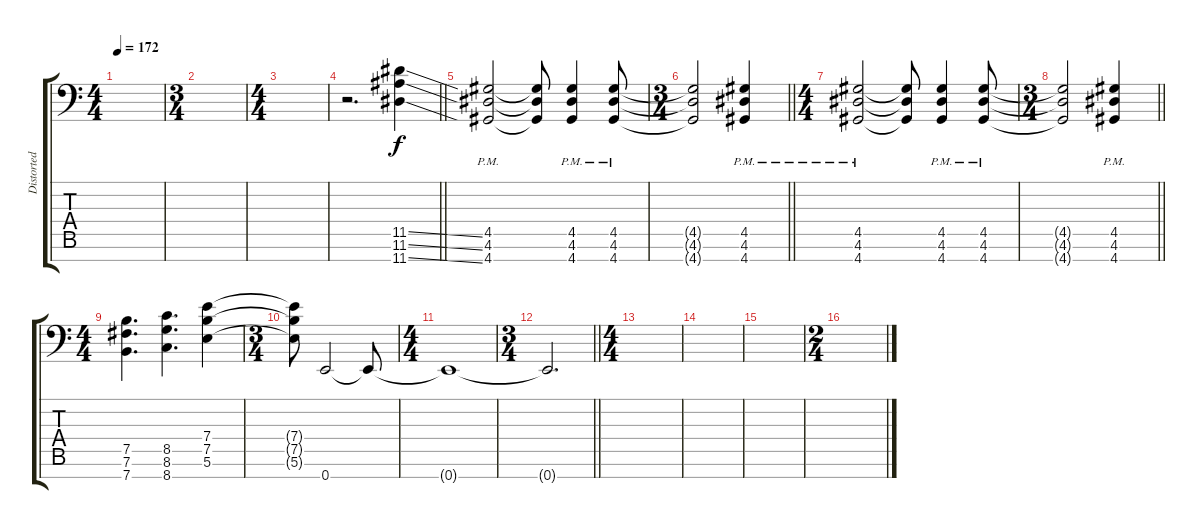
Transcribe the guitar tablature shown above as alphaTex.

\track ("Distorted 8 string" "Distorted ") {instrument distortionguitar}
\staff {score tabs}
\tuning (B3 G3 D3 A2 E2 B1 E1) {hide}
\ts (4 4)
\tempo 172
\clef f4
\ks c
|
\ts (3 4)
|
\ts (4 4)
|
\barLineRight lightlight
r.2{d} (11.5{ss} 11.6{ss} 11.7{ss}).4 |
(4.5{pm} 4.6{pm} 4.7{pm}).2 (4.5{t} 4.6{t} 4.7{t}).8 (4.5{pm} 4.6{pm} 4.7{pm}).4 (4.5{pm} 4.6{pm} 4.7{pm}).8 |
\ts (3 4)
\barLineRight lightlight
(4.5{t} 4.6{t} 4.7{t}).2 (4.5{pm} 4.6{pm} 4.7{pm}).4 |
\ts (4 4)
(4.5{pm} 4.6{pm} 4.7{pm}).2 (4.5{t} 4.6{t} 4.7{t}).8 (4.5{pm} 4.6{pm} 4.7{pm}).4 (4.5{pm} 4.6{pm} 4.7{pm}).8 |
\ts (3 4)
\barLineRight lightlight
(4.5{t} 4.6{t} 4.7{t}).2 (4.5{pm} 4.6{pm} 4.7{pm}).4 |
\ts (4 4)
(7.5 7.6 7.7).4{d} (8.5 8.6 8.7).4{d} (7.4 7.5 5.6).4 |
\ts (3 4)
(7.4{t} 7.5{t} 5.6{t}).8 0.7.2{volume 0} 0.7{t}.8 |
\ts (4 4)
0.7{t}.1 |
\ts (3 4)
\barLineRight lightlight
0.7{t}.2{d} |
\ts (4 4)
|
|
|
\ts (2 4)
